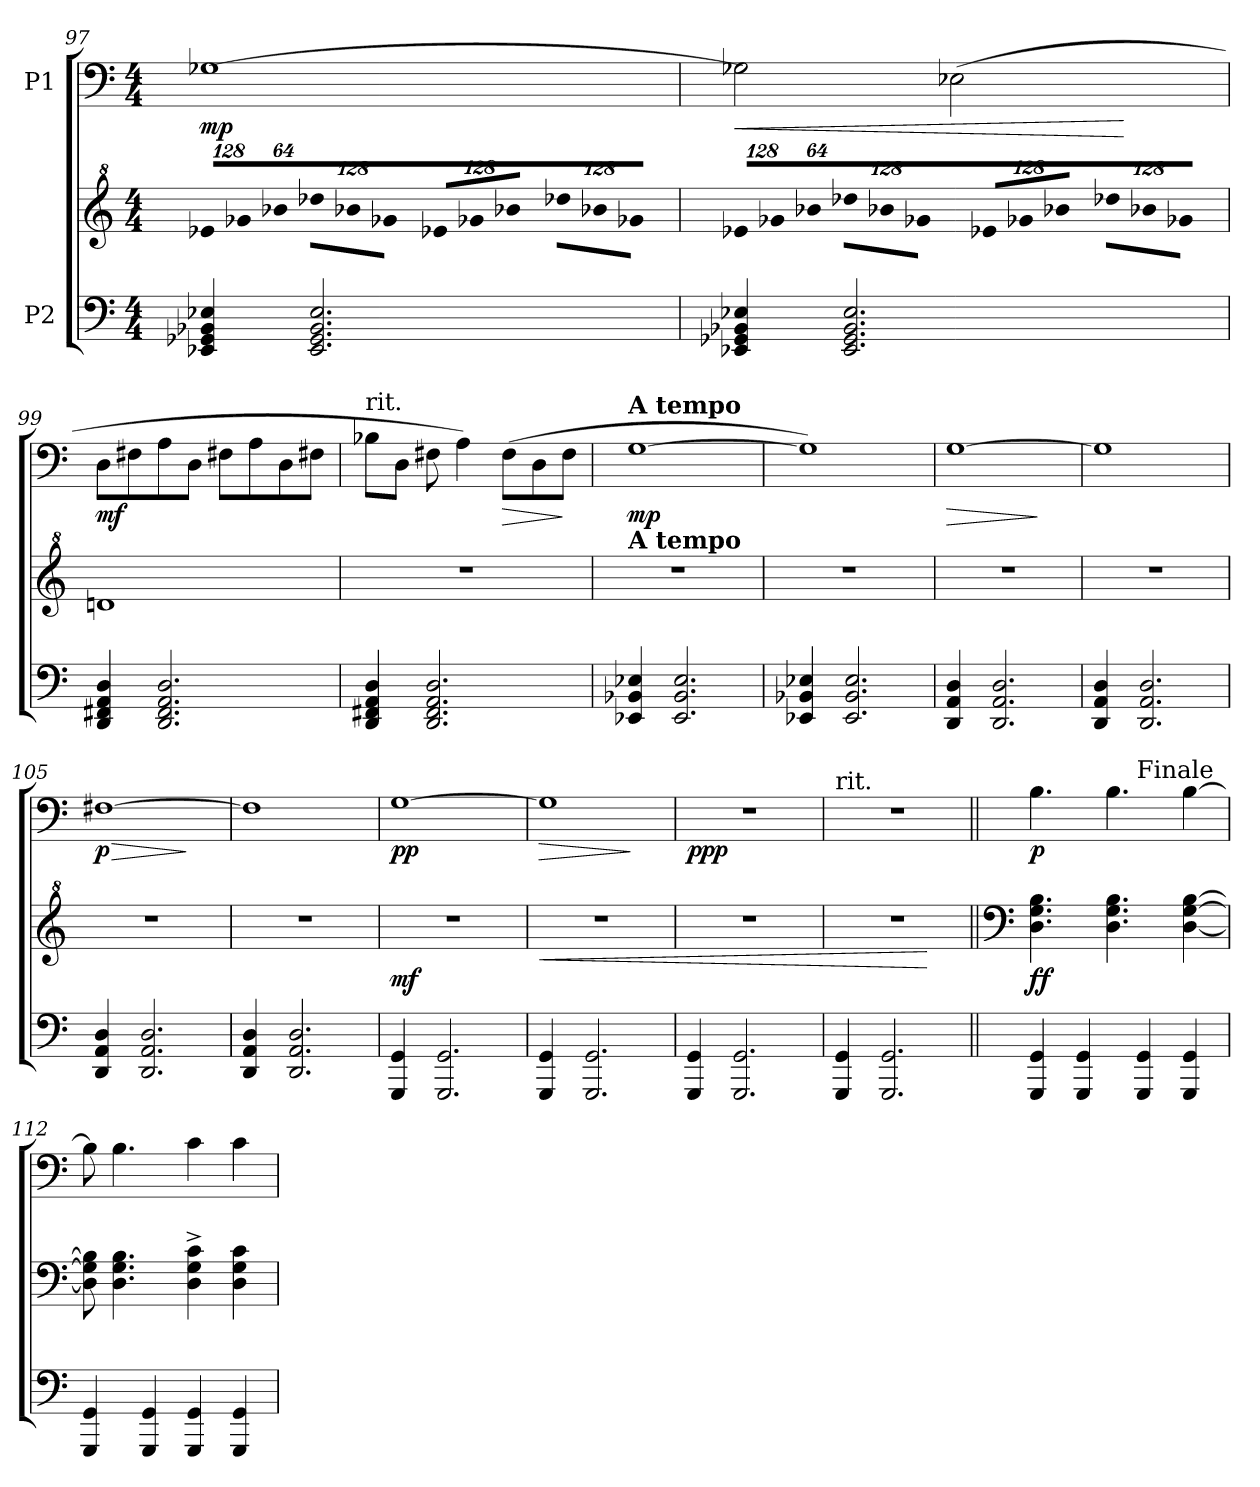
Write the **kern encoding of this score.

**kern	**kern	**dynam	**kern	**dynam
*part2	*part2	*part2	*part1	*part1
*staff3	*staff2	*staff2/3	*staff1	*staff1
*I"P2	*	*	*I"P1	*
*clefF4	*clefG^2	*	*clefF4	*
*k[]	*k[]	*	*k[]	*
*C:	*C:	*	*C:	*
*M4/4	*M4/4	*	*M4/4	*
*	*Xbrackettup	*	*	*
=97	=97	=97	=97	=97
!	!LO:N:vis=8	!	!	!
4EE-Xi/ 4GG-Xi 4BB-Xi 4E-Xi	1024%85ee-Xi/L	.	[1G-Xi	mp
!	!LO:N:vis=8	!	!	!
.	1024%85gg-Xi/	.	.	.
!	!LO:N:vis=8	!	!	!
.	512%43bb-Xi/J	.	.	.
!	!LO:N:vis=8	!	!	!
2.EE-i/ 2.GG-i 2.BB-i 2.E-i	1024%85ddd-Xi\L	.	.	.
!	!LO:N:vis=8	!	!	!
.	1024%85bb-Xi\	.	.	.
!	!LO:N:vis=8	!	!	!
.	512%43gg-Xi\J	.	.	.
!	!LO:N:vis=8	!	!	!
.	1024%85ee-Xi/L	.	.	.
!	!LO:N:vis=8	!	!	!
.	1024%85gg-Xi/	.	.	.
!	!LO:N:vis=8	!	!	!
.	512%43bb-Xi/J	.	.	.
!	!LO:N:vis=8	!	!	!
.	1024%85ddd-Xi\L	.	.	.
!	!LO:N:vis=8	!	!	!
.	1024%85bb-Xi\	.	.	.
!	!LO:N:vis=8	!	!	!
.	512%43gg-Xi\J	.	.	.
!!LO:LB:g=z
=98	=98	=98	=98	=98
!	!LO:N:vis=8	!	!	!LO:HP:b
4EE-Xi/ 4GG-Xi 4BB-Xi 4E-Xi	1024%85ee-Xi/L	.	2G-Xi\]	<
!	!LO:N:vis=8	!	!	!
.	1024%85gg-Xi/	.	.	.
!	!LO:N:vis=8	!	!	!
.	512%43bb-Xi/J	.	.	.
!	!LO:N:vis=8	!	!	!
2.EE-i/ 2.GG-i 2.BB-i 2.E-i	1024%85ddd-Xi\L	.	.	.
!	!LO:N:vis=8	!	!	!
.	1024%85bb-Xi\	.	.	.
!	!LO:N:vis=8	!	!	!
.	512%43gg-Xi\J	.	.	.
!	!LO:N:vis=8	!	!	!
.	1024%85ee-Xi/L	.	(2E-Xi\	.
!	!LO:N:vis=8	!	!	!
.	1024%85gg-Xi/	.	.	.
!	!LO:N:vis=8	!	!	!
.	512%43bb-Xi/J	.	.	.
!	!LO:N:vis=8	!	!	!
.	1024%85ddd-Xi\L	.	.	.
!	!LO:N:vis=8	!	!	!
.	1024%85bb-Xi\	.	.	.
!	!LO:N:vis=8	!	!	!
.	512%43gg-Xi\J	.	.	.
.	.	.	.	[
=99	=99	=99	=99	=99
4DDi/ 4FF#Xi 4AAi 4Di	1ddni	.	8Di\L	mf
.	.	.	8F#Xi\	.
2.DDi/ 2.FF#i 2.AAi 2.Di	.	.	8Ai\	.
.	.	.	8Di\J	.
.	.	.	8F#Xi\L	.
.	.	.	8Ai\	.
.	.	.	8Di\	.
.	.	.	8F#Xi\J	.
=100	=100	=100	=100	=100
!	!	!	!LO:TX:t=rit.	!
4DDi/ 4FF#Xi 4AAi 4Di	1r	.	8B-Xi\L	.
.	.	.	8Di\J	.
2.DDi/ 2.FF#i 2.AAi 2.Di	.	.	8F#Xi\	.
.	.	.	4Ai\)	.
!	!	!	!	!LO:HP:b
.	.	.	(8F#i\L	>
.	.	.	8Di\	.
.	.	.	8F#i\J	]
=101	=101	=101	=101	=101
!	!	!	!LO:TX:a:B:t=A tempo	!
!	!LO:TX:a:B:t=A tempo	!	!	!
4EE-Xi/ 4BB-Xi 4E-Xi	1r	.	[1Gi	mp
2.EE-i/ 2.BB-i 2.E-i	.	.	.	.
!!LO:LB:g=z
=102	=102	=102	=102	=102
4EE-Xi/ 4BB-Xi 4E-Xi	1r	.	1Gi])	.
2.EE-i/ 2.BB-i 2.E-i	.	.	.	.
=103	=103	=103	=103	=103
!	!	!	!	!LO:HP:b
4DDi/ 4AAi 4Di	1r	.	[1Gi	>
2.DDi/ 2.AAi 2.Di	.	.	.	.
.	.	.	.	]
=104	=104	=104	=104	=104
4DDi/ 4AAi 4Di	1r	.	1Gi]	.
2.DDi/ 2.AAi 2.Di	.	.	.	.
=105	=105	=105	=105	=105
!	!	!	!	!LO:HP:b
4DDi/ 4AAi 4Di	1r	.	[1F#Xi	> p
2.DDi/ 2.AAi 2.Di	.	.	.	.
.	.	.	.	]
=106	=106	=106	=106	=106
4DDi/ 4AAi 4Di	1r	.	1F#i]	.
2.DDi/ 2.AAi 2.Di	.	.	.	.
!!LO:LB:g=z
=107	=107	=107	=107	=107
4GGGi/ 4GGi	1r	mf	[1Gi	pp
2.GGGi/ 2.GGi	.	.	.	.
=108	=108	=108	=108	=108
!	!	!LO:HP:b	!	!LO:HP:b
4GGGi/ 4GGi	1r	<	1Gi]	>
2.GGGi/ 2.GGi	.	.	.	.
.	.	.	.	]
=109	=109	=109	=109	=109
4GGGi/ 4GGi	1r	.	1r	ppp
2.GGGi/ 2.GGi	.	.	.	.
=110	=110	=110	=110	=110
!	!	!	!LO:TX:t=rit.	!
4GGGi/ 4GGi	1r	.	1r	.
2.GGGi/ 2.GGi	.	.	.	.
.	.	[	.	.
!!LO:PB:g=z
=111||	=111||	=111||	=111||	=111||
*	*clefF4	*	*	*
*	*	*	*MM180	*
*	*	*	*^	*
4GGGi/ 4GGi	4.Di\ 4.Gi 4.Bi	ff	4.Bi\	2ryy	p
4GGGi/ 4GGi	.	.	.	.	.
.	4.Di\ 4.Gi 4.Bi	.	4.Bi\	.	.
!	!	!	!	!LO:TX:a:t=Finale	!
4GGGi/ 4GGi	.	.	.	2ryy	.
4GGGi/ 4GGi	[4Di\ [4Gi [4Bi	.	[4Bi\	.	.
*	*	*	*v	*v	*
=112	=112	=112	=112	=112
4GGGi/ 4GGi	8Di\] 8Gi] 8Bi]	.	8Bi\]	.
.	4.Di\ 4.Gi 4.Bi	.	4.Bi\	.
4GGGi/ 4GGi	.	.	.	.
4GGGi/ 4GGi	4Di\^ 4Gi^ 4ci^	.	4ci\	.
4GGGi/ 4GGi	4Di\ 4Gi 4ci	.	4ci\	.
=	=	=	=	=
*-	*-	*-	*-	*-
